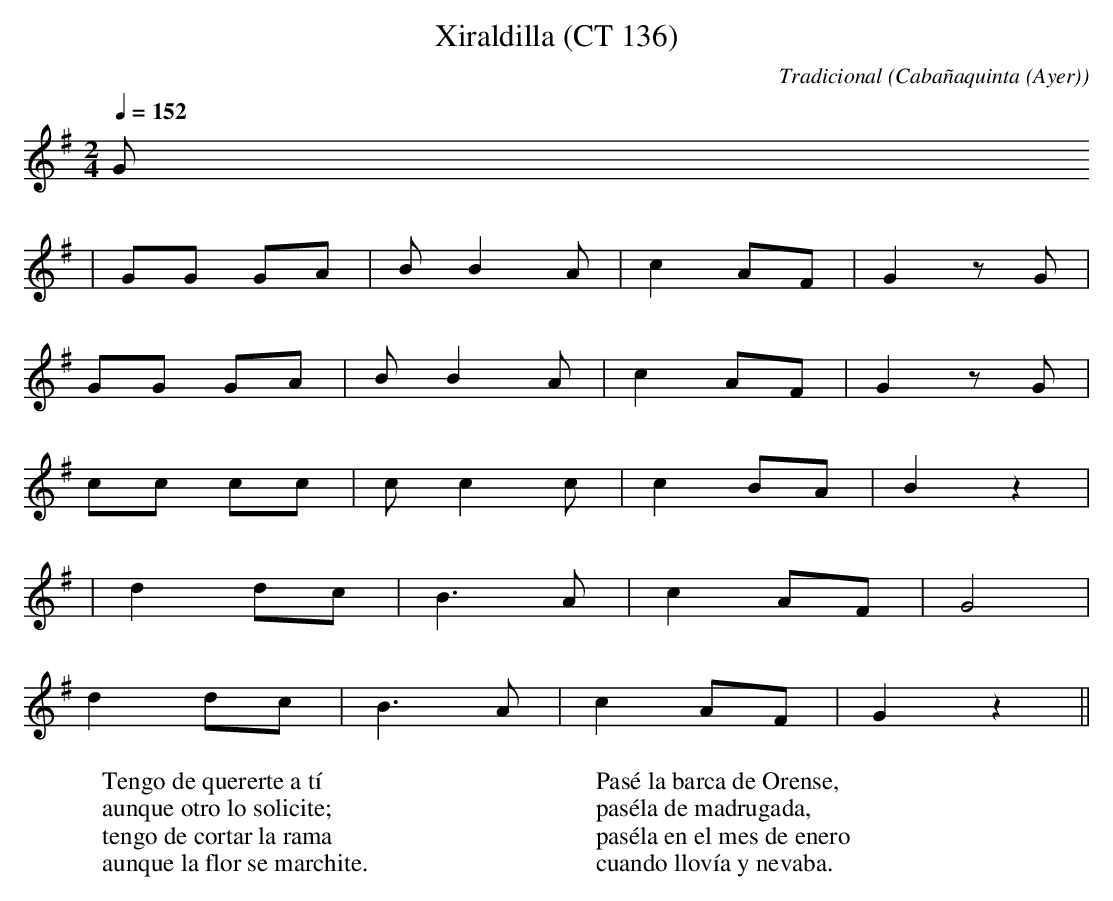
X:1
T:Xiraldilla (CT 136)
C:Tradicional
O:Cabañaquinta (Ayer)
M:2/4
L:1/8
Q:1/4=152
W:Tengo de quererte a tí
W:aunque otro lo solicite;
W:tengo de cortar la rama
W:aunque la flor se marchite.
W:
W:Pasé la barca de Orense,
W:paséla de madrugada,
W:paséla en el mes de enero
W:cuando llovía y nevaba.
K:G
G
|GG GA|B B2 A|c2 AF|G2 z G|
GG GA|B B2 A|c2 AF|G2 z G|
cc cc|c c2 c|c2 BA|B2 z2|
|d2 dc|B3 A|c2 AF|G4|
d2 dc|B3 A|c2 AF|G2 z2||
